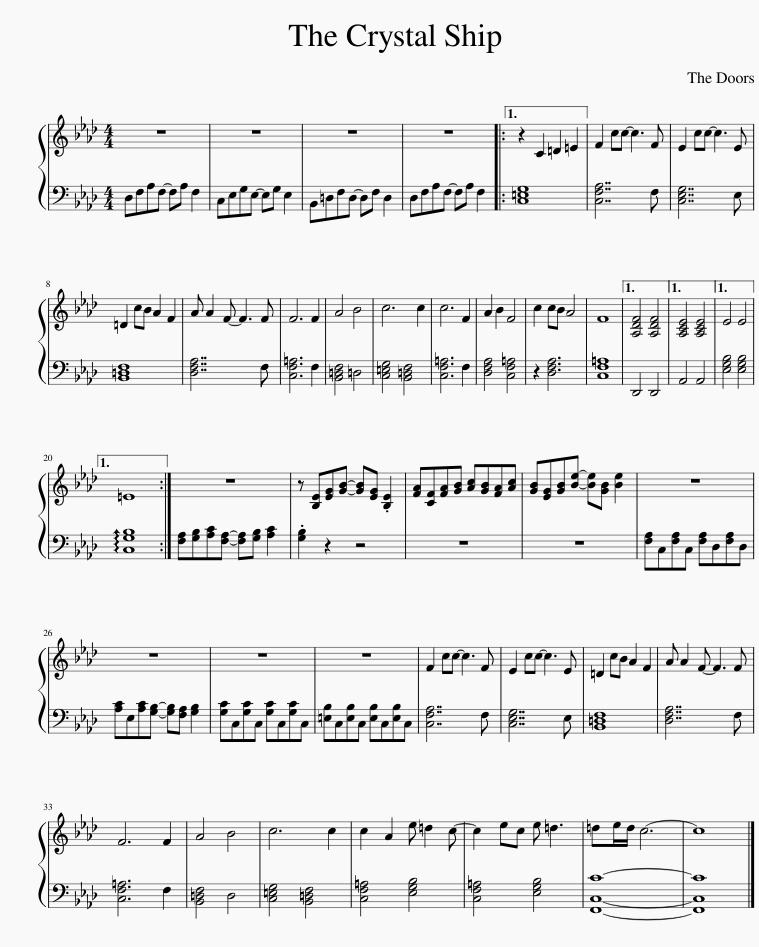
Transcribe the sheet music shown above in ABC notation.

X:1
%%score { 1 | 2 }
L:1/8
M:4/4
I:linebreak $
K:Ab
V:1 treble
V:2 bass
V:1
 z8 | z8 | z8 | z8 |:1 z2 C2 =D2 =E2 || %5
 F2 cc- c3 F | E2 cc- c3 E |$ =D2 cB A2 F2 | A A2 F- F3 F | F6 F2 | %10
 A4 B4 | c6 c2 | c6 F2 | A2 B2 F4 | c2 cB A4 | %15
 F8 |1 [A,DF]4 [A,DF]4 ||1 [A,CE]4 [A,CE]4 ||1 E4 E4 ||1$ =E8 :| %20
 z8 | z [B,E][EG][GB]- [GB][EG] .[B,E]2 | [FA][CF][FA][GB] [Ac][GB][FA][Ac] | [GB][EG][GB][Be]- [Be][GB] [Be]2 | z8 |$ %25
 z8 | z8 | z8 | F2 cc- c3 F | E2 cc- c3 E | %30
 =D2 cB A2 F2 | A A2 F- F3 F |$ F6 F2 | A4 B4 | c6 c2 | %35
 c2 A2 e =d2 c- | c2 ec e =d3 | =de/d/ c6- | c8 |] %39
V:2
 D,F,A,F,- F,A, F,2 | C,E,G,E,- E,G, E,2 | B,,=D,F,D,- D,F, D,2 | D,F,A,F,- F,A, F,2 |:1 [C,=E,G,]8 || %5
 [C,F,A,]7 F, | [C,E,G,]7 E, |$ [B,,=D,F,]8 | [D,F,A,]7 F, | [C,F,=A,]6 F,2 | %10
 [B,,=D,F,]4 =D,4 | [C,=E,G,]4 [B,,=D,F,]4 | [C,F,=A,]6 F,2 | [D,F,A,]4 [C,F,=A,]4 | z2 [D,F,A,]6 | %15
 [C,F,=A,]8 |1 D,,4 D,,4 ||1 A,,4 A,,4 ||1 [E,G,B,]4 [E,G,B,]4 ||1$ !arpeggio![C,G,B,]8 :| %20
 [F,A,][G,B,][A,C][F,A,]- [F,A,][G,B,] [A,C]2 | .[G,B,]2 z2 z4 | z8 | z8 | [F,A,]C,[F,A,]C, [F,A,]D,[F,A,]D, |$ %25
 [A,C]E,[A,C][G,B,]- [G,B,][F,A,] [G,B,]2 | [G,C]C,[G,C]C, [G,C]C,[G,C]C, | [=E,B,]C,[E,B,]C, [E,B,]C,[E,B,]C, | [C,F,A,]7 F, | [C,E,G,]7 E, | %30
 [B,,=D,F,]8 | [D,F,A,]7 F, |$ [C,F,=A,]6 F,2 | [B,,=D,F,]4 D,4 | [C,=E,G,]4 [B,,=D,F,]4 | %35
 [C,F,=A,]4 [E,G,B,]4 | [C,F,=A,]4 [E,G,B,]4 | [F,,C,C]8- | [F,,C,C]8 |] %39
